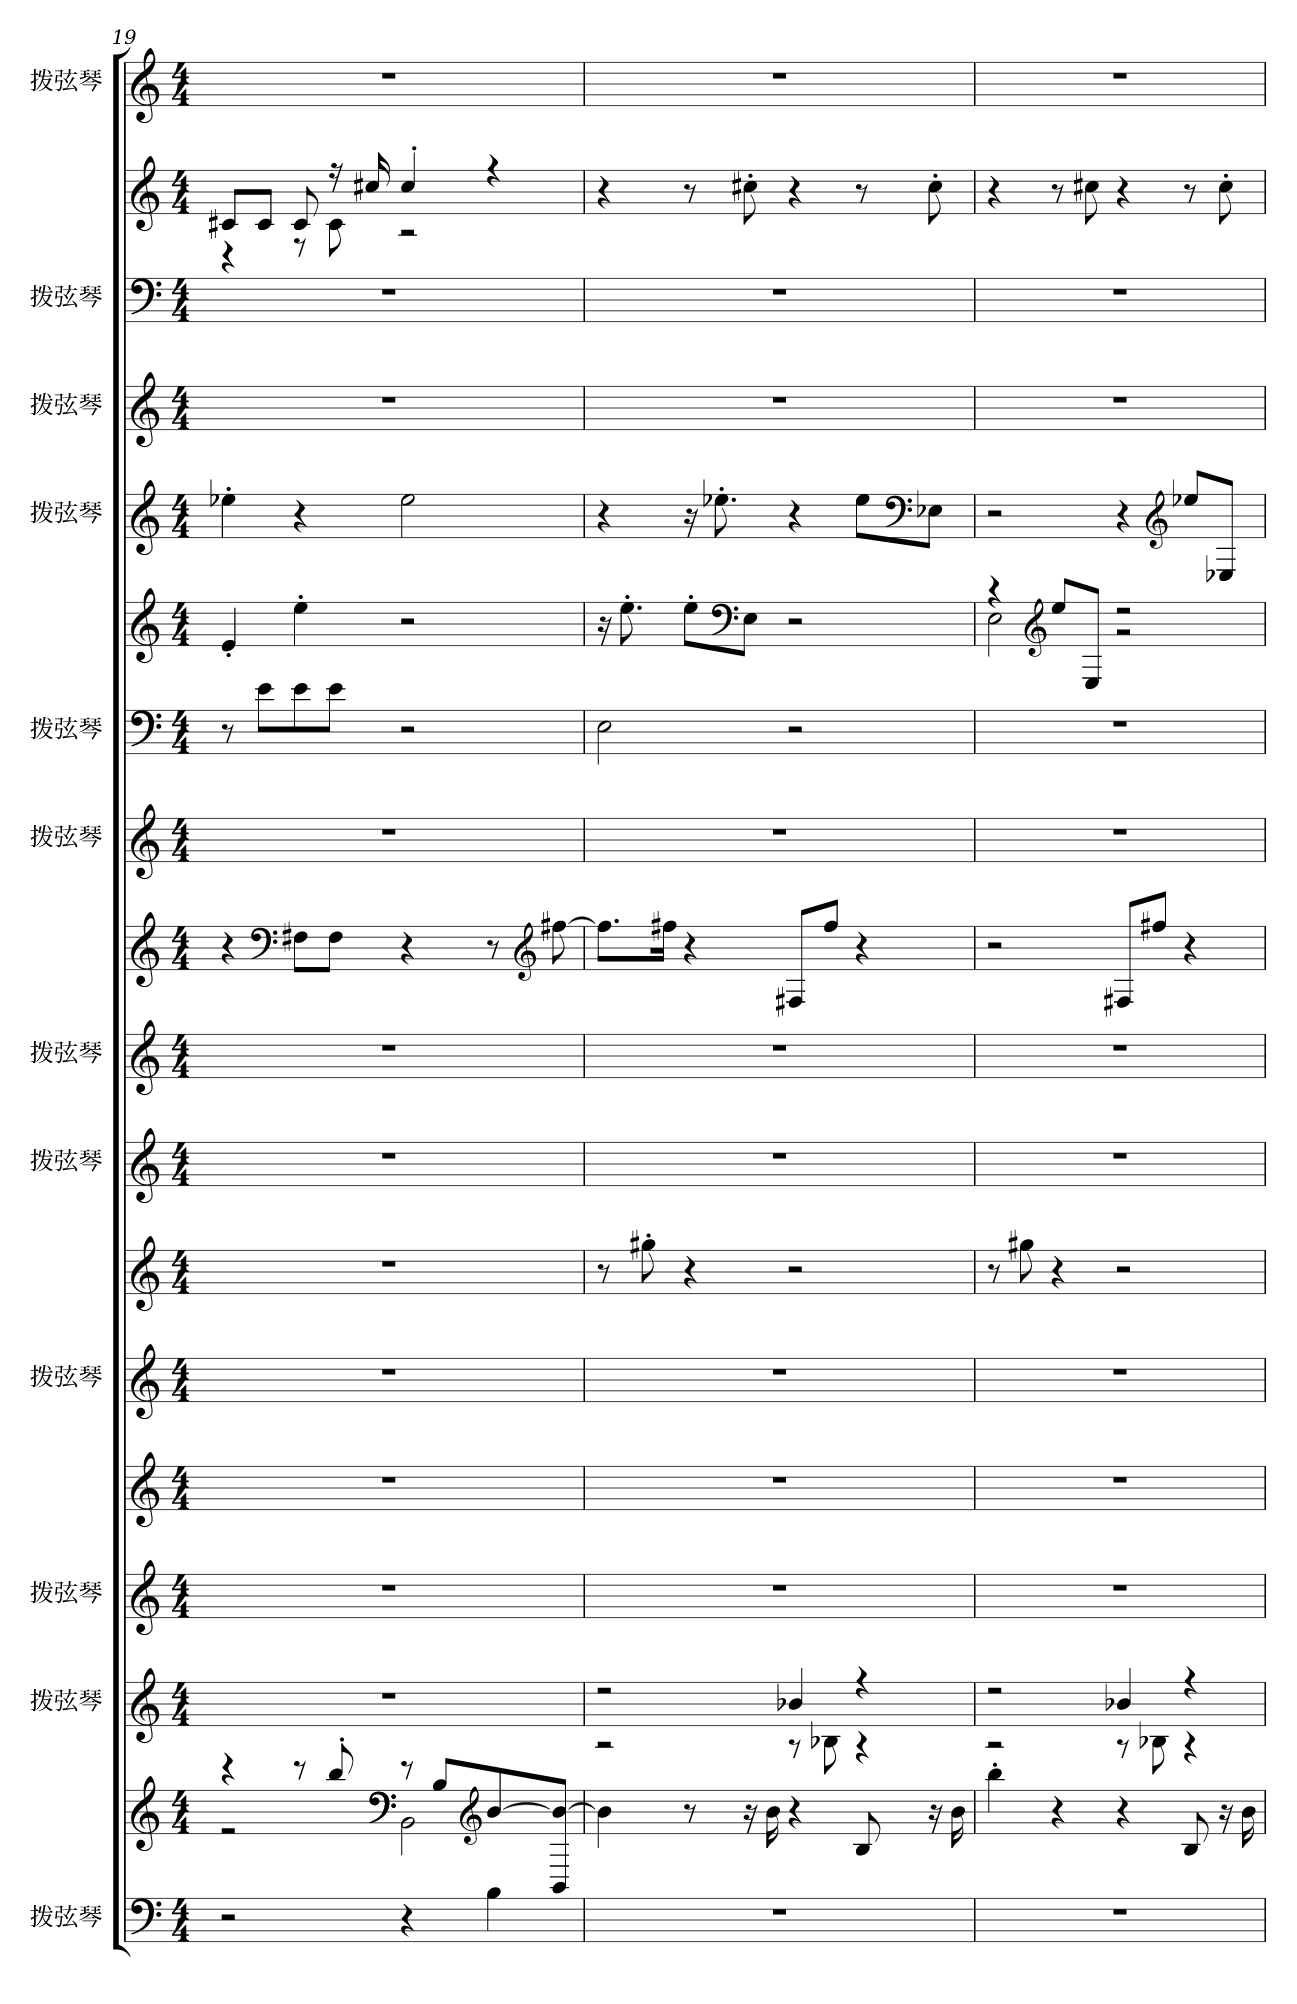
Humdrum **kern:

**kern	**kern	**kern	**kern	**kern	**kern	**kern	**kern	**kern	**kern	**kern	**kern	**kern	**kern	**kern	**kern	**kern	**kern
*part12	*part12	*part11	*part10	*part10	*part9	*part9	*part8	*part7	*part7	*part6	*part5	*part5	*part4	*part3	*part2	*part2	*part1
*staff18	*staff17	*staff16	*staff15	*staff14	*staff13	*staff12	*staff11	*staff10	*staff9	*staff8	*staff7	*staff6	*staff5	*staff4	*staff3	*staff2	*staff1
*I"拨弦琴	*	*I"拨弦琴	*I"拨弦琴	*	*I"拨弦琴	*	*I"拨弦琴	*I"拨弦琴	*	*I"拨弦琴	*I"拨弦琴	*	*I"拨弦琴	*I"拨弦琴	*I"拨弦琴	*	*I"拨弦琴
*clefF4	*clefG2	*clefG2	*clefG2	*clefG2	*clefG2	*clefG2	*clefG2	*clefG2	*clefG2	*clefG2	*clefF4	*clefG2	*clefG2	*clefG2	*clefF4	*clefG2	*clefG2
*k[]	*k[]	*k[]	*k[]	*k[]	*k[]	*k[]	*k[]	*k[]	*k[]	*k[]	*k[]	*k[]	*k[]	*k[]	*k[]	*k[]	*k[]
*M4/4	*M4/4	*M4/4	*M4/4	*M4/4	*M4/4	*M4/4	*M4/4	*M4/4	*M4/4	*M4/4	*M4/4	*M4/4	*M4/4	*M4/4	*M4/4	*M4/4	*M4/4
=19	=19	=19	=19	=19	=19	=19	=19	=19	=19	=19	=19	=19	=19	=19	=19	=19	=19
*	*^	*	*	*	*	*	*	*	*	*	*	*	*	*	*	*^	*
2r	4r	2r	1r	1r	1r	1r	1r	1r	1r	4r	1r	8r	4e'/	4ee-X'\	1r	1r	8c#X/L	4r	1r
.	.	.	.	.	.	.	.	.	.	.	.	8e\L	.	.	.	.	8c#/J	.	.
*	*	*	*	*	*	*	*	*	*	*clefF4	*	*	*	*	*	*	*	*	*
.	8r	.	.	.	.	.	.	.	.	8F#X\L	.	8e\	4ee'\	4r	.	.	8c#/	8r	.
.	8bb'/	.	.	.	.	.	.	.	.	8F#\J	.	8e\J	.	.	.	.	16r	8c#\	.
.	.	.	.	.	.	.	.	.	.	.	.	.	.	.	.	.	16cc#X/	.	.
*	*clefF4	*	*	*	*	*	*	*	*	*	*	*	*	*	*	*	*	*	*
4r	8r	2BB\	.	.	.	.	.	.	.	4r	.	2r	2r	2ee-\	.	.	4cc#'/	2r	.
.	8B/L	.	.	.	.	.	.	.	.	.	.	.	.	.	.	.	.	.	.
*	*clefG2	*	*	*	*	*	*	*	*	*	*	*	*	*	*	*	*	*	*
4B\	[8b/	.	.	.	.	.	.	.	.	8r	.	.	.	.	.	.	4r	.	.
*	*	*	*	*	*	*	*	*	*	*clefG2	*	*	*	*	*	*	*	*	*
.	8BB/ 8b/_J	.	.	.	.	.	.	.	.	[8ff#X\	.	.	.	.	.	.	.	.	.
*	*v	*v	*	*	*	*	*	*	*	*	*	*	*	*	*	*	*v	*v	*
!!LO:PB:g=z
=20	=20	=20	=20	=20	=20	=20	=20	=20	=20	=20	=20	=20	=20	=20	=20	=20	=20
*	*	*^	*	*	*	*	*	*	*	*	*	*	*	*	*	*	*
1r	4b\]	2r	2r	1r	1r	1r	8r	1r	1r	8.ff#\L]	1r	2E\	16r	4r	1r	1r	4r	1r
.	.	.	.	.	.	.	.	.	.	.	.	.	8.ee'\	.	.	.	.	.
.	.	.	.	.	.	.	8gg#X'\	.	.	.	.	.	.	.	.	.	.	.
.	.	.	.	.	.	.	.	.	.	16ff#X\Jk	.	.	.	.	.	.	.	.
.	8r	.	.	.	.	.	4r	.	.	4r	.	.	8ee'\L	16r	.	.	8r	.
.	.	.	.	.	.	.	.	.	.	.	.	.	.	8.ee-X'\	.	.	.	.
*	*	*	*	*	*	*	*	*	*	*	*	*	*clefF4	*	*	*	*	*
.	16r	.	.	.	.	.	.	.	.	.	.	.	8E\J	.	.	.	8cc#X'\	.
.	16b\	.	.	.	.	.	.	.	.	.	.	.	.	.	.	.	.	.
.	4r	4b-X/	8r	.	.	.	2r	.	.	8F#X/L	.	2r	2r	4r	.	.	4r	.
.	.	.	8B-X\	.	.	.	.	.	.	8ff#/J	.	.	.	.	.	.	.	.
.	8B/	4r	4r	.	.	.	.	.	.	4r	.	.	.	8ee-\L	.	.	8r	.
*	*	*	*	*	*	*	*	*	*	*	*	*	*	*clefF4	*	*	*	*
.	16r	.	.	.	.	.	.	.	.	.	.	.	.	8E-X\J	.	.	8cc#'\	.
.	16b\	.	.	.	.	.	.	.	.	.	.	.	.	.	.	.	.	.
=21	=21	=21	=21	=21	=21	=21	=21	=21	=21	=21	=21	=21	=21	=21	=21	=21	=21	=21
*	*	*	*	*	*	*	*	*	*	*	*	*	*^	*	*	*	*	*
1r	4bb'\	2r	2r	1r	1r	1r	8r	1r	1r	2r	1r	1r	4r	2E\	2r	1r	1r	4r	1r
.	.	.	.	.	.	.	8gg#X\	.	.	.	.	.	.	.	.	.	.	.	.
*	*	*	*	*	*	*	*	*	*	*	*	*	*clefG2	*	*	*	*	*	*
.	4r	.	.	.	.	.	4r	.	.	.	.	.	8ee/L	.	.	.	.	8r	.
.	.	.	.	.	.	.	.	.	.	.	.	.	8E/J	.	.	.	.	8cc#X\	.
.	4r	4b-X/	8r	.	.	.	2r	.	.	8F#X/L	.	.	2r	2r	4r	.	.	4r	.
.	.	.	8B-X\	.	.	.	.	.	.	8ff#X/J	.	.	.	.	.	.	.	.	.
*	*	*	*	*	*	*	*	*	*	*	*	*	*	*	*clefG2	*	*	*	*
.	8B/	4r	4r	.	.	.	.	.	.	4r	.	.	.	.	8ee-X/L	.	.	8r	.
.	16r	.	.	.	.	.	.	.	.	.	.	.	.	.	8E-X/J	.	.	8cc#'\	.
.	16b\	.	.	.	.	.	.	.	.	.	.	.	.	.	.	.	.	.	.
*	*	*v	*v	*	*	*	*	*	*	*	*	*	*v	*v	*	*	*	*	*
=	=	=	=	=	=	=	=	=	=	=	=	=	=	=	=	=	=
*-	*-	*-	*-	*-	*-	*-	*-	*-	*-	*-	*-	*-	*-	*-	*-	*-	*-
